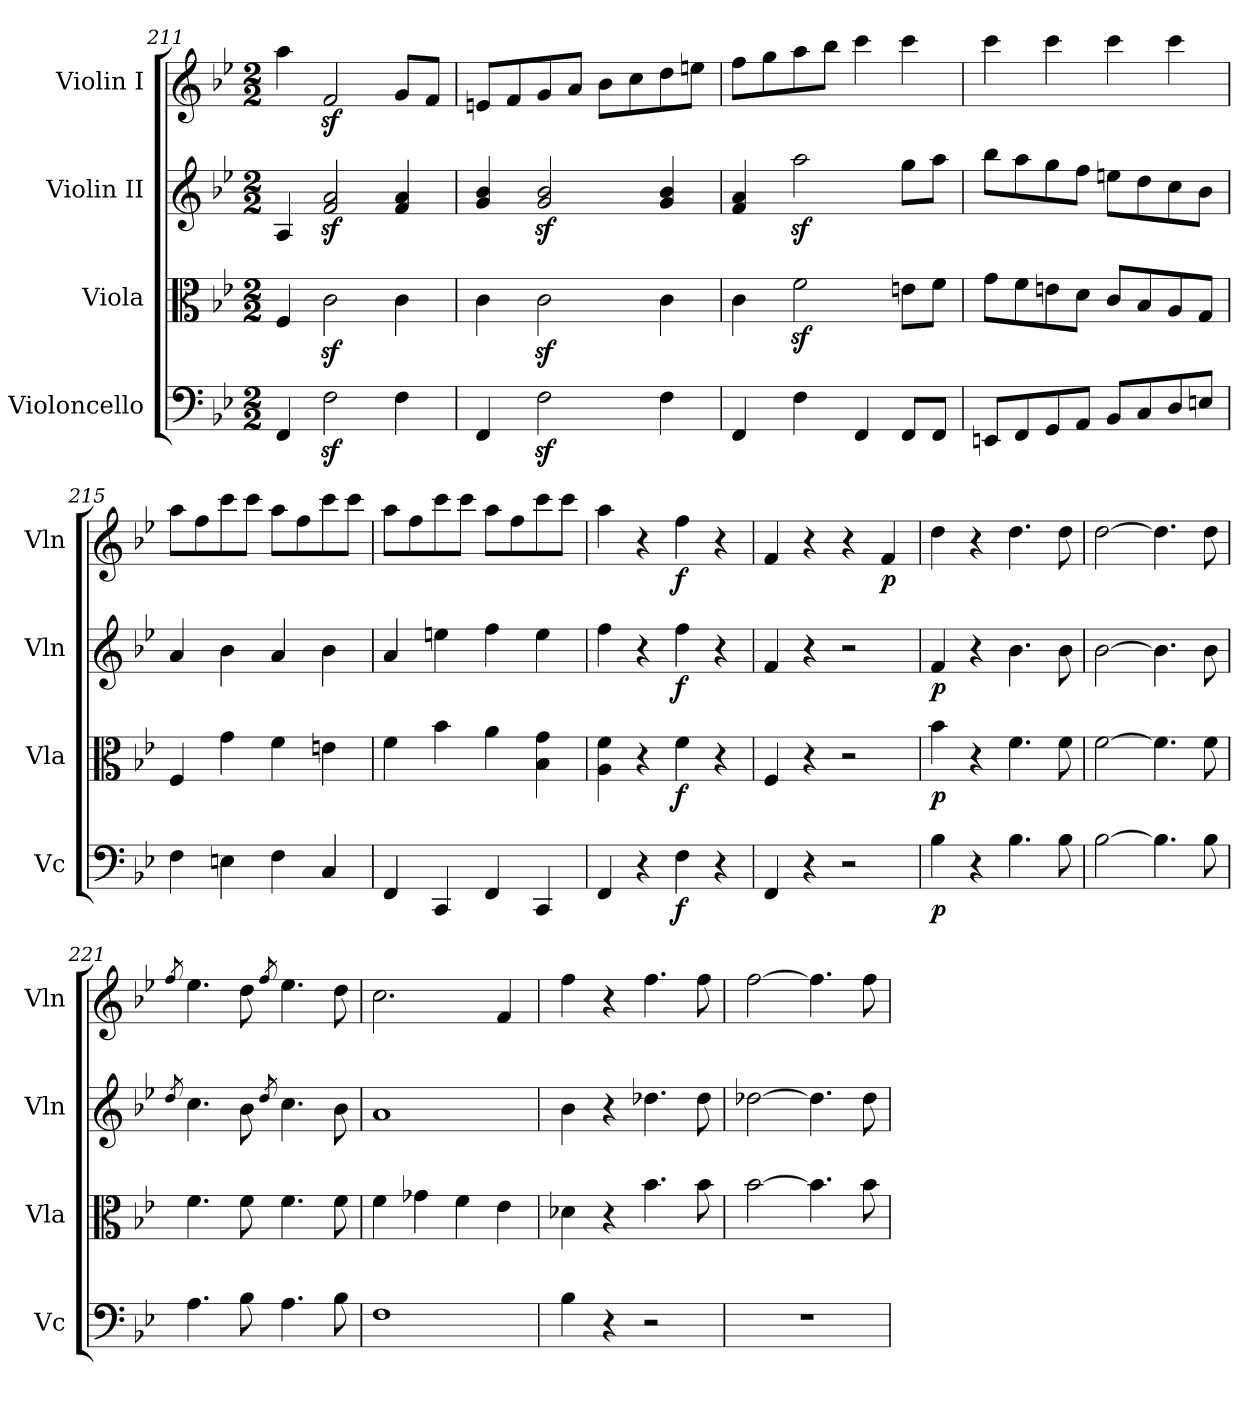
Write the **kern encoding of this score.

**kern	**dynam	**kern	**dynam	**kern	**dynam	**kern	**dynam
*part4	*part4	*part3	*part3	*part2	*part2	*part1	*part1
*staff4	*staff4	*staff3	*staff3	*staff2	*staff2	*staff1	*staff1
*I"Violoncello	*	*I"Viola	*	*I"Violin II	*	*I"Violin I	*
*I'Vc	*	*I'Vla	*	*I'Vln	*	*I'Vln	*
*clefF4	*	*clefC3	*	*clefG2	*	*clefG2	*
*k[b-e-]	*	*k[b-e-]	*	*k[b-e-]	*	*k[b-e-]	*
*B-:	*	*B-:	*	*B-:	*	*B-:	*
*M2/2	*	*M2/2	*	*M2/2	*	*M2/2	*
=211	=211	=211	=211	=211	=211	=211	=211
4FF/	.	4F/	.	4A/	.	4aa\	.
2Fz<\	.	2cz<\	.	2f/z< 2a/z<	.	2fz</	.
4F\	.	4c\	.	4f/ 4a/	.	8g/L	.
.	.	.	.	.	.	8f/J	.
=212	=212	=212	=212	=212	=212	=212	=212
4FF/	.	4c\	.	4g/ 4b-/	.	8en/L	.
.	.	.	.	.	.	8f/	.
2Fz<\	.	2cz<\	.	2g/z< 2b-/z<	.	8g/	.
.	.	.	.	.	.	8a/J	.
.	.	.	.	.	.	8b-\L	.
.	.	.	.	.	.	8cc\	.
4F\	.	4c\	.	4g/ 4b-/	.	8dd\	.
.	.	.	.	.	.	8een\J	.
=213	=213	=213	=213	=213	=213	=213	=213
4FF/	.	4c\	.	4f/ 4a/	.	8ff\L	.
.	.	.	.	.	.	8gg\	.
4F\	.	2fz<\	.	2aaz<\	.	8aa\	.
.	.	.	.	.	.	8bb-\J	.
4FF/	.	.	.	.	.	4ccc\	.
8FF/L	.	8en\L	.	8gg\L	.	4ccc\	.
8FF/J	.	8f\J	.	8aa\J	.	.	.
!!LO:LB:g=z
=214	=214	=214	=214	=214	=214	=214	=214
8EEn/L	.	8g\L	.	8bb-\L	.	4ccc\	.
8FF/	.	8f\	.	8aa\	.	.	.
8GG/	.	8en\	.	8gg\	.	4ccc\	.
8AA/J	.	8d\J	.	8ff\J	.	.	.
8BB-/L	.	8c/L	.	8een\L	.	4ccc\	.
8C/	.	8B-/	.	8dd\	.	.	.
8D/	.	8A/	.	8cc\	.	4ccc\	.
8En/J	.	8G/J	.	8b-\J	.	.	.
=215	=215	=215	=215	=215	=215	=215	=215
4F\	.	4F/	.	4a/	.	8aa\L	.
.	.	.	.	.	.	8ff\	.
4En\	.	4g\	.	4b-\	.	8ccc\	.
.	.	.	.	.	.	8ccc\J	.
4F\	.	4f\	.	4a/	.	8aa\L	.
.	.	.	.	.	.	8ff\	.
4C/	.	4en\	.	4b-\	.	8ccc\	.
.	.	.	.	.	.	8ccc\J	.
=216	=216	=216	=216	=216	=216	=216	=216
4FF/	.	4f\	.	4a/	.	8aa\L	.
.	.	.	.	.	.	8ff\	.
4CC/	.	4b-\	.	4een\	.	8ccc\	.
.	.	.	.	.	.	8ccc\J	.
4FF/	.	4a\	.	4ff\	.	8aa\L	.
.	.	.	.	.	.	8ff\	.
4CC/	.	4B-\ 4g\	.	4ee\	.	8ccc\	.
.	.	.	.	.	.	8ccc\J	.
=217	=217	=217	=217	=217	=217	=217	=217
4FF/	.	4A\ 4f\	.	4ff\	.	4aa\	.
4r	.	4r	.	4r	.	4r	.
!	!LO:DY:b	!	!LO:DY:b	!	!LO:DY:b	!	!LO:DY:b
4F\	f	4f\	f	4ff\	f	4ff\	f
4r	.	4r	.	4r	.	4r	.
!!LO:PB:g=z
=218	=218	=218	=218	=218	=218	=218	=218
4FF/	.	4F/	.	4f/	.	4f/	.
4r	.	4r	.	4r	.	4r	.
2r	.	2r	.	2r	.	4r	.
!	!	!	!	!	!	!	!LO:DY:b
.	.	.	.	.	.	4f/	p
=219	=219	=219	=219	=219	=219	=219	=219
!	!LO:DY:b	!	!LO:DY:b	!	!LO:DY:b	!	!
4B-\	p	4b-\	p	4f/	p	4dd\	.
4r	.	4r	.	4r	.	4r	.
4.B-\	.	4.f\	.	4.b-\	.	4.dd\	.
8B-\	.	8f\	.	8b-\	.	8dd\	.
=220	=220	=220	=220	=220	=220	=220	=220
[2B-\	.	[2f\	.	[2b-\	.	[2dd\	.
4.B-\]	.	4.f\]	.	4.b-\]	.	4.dd\]	.
8B-\	.	8f\	.	8b-\	.	8dd\	.
=221	=221	=221	=221	=221	=221	=221	=221
.	.	.	.	8qdd/	.	8qff/	.
4.A\	.	4.f\	.	4.cc\	.	4.ee-\	.
8B-\	.	8f\	.	8b-\	.	8dd\	.
.	.	.	.	8qdd/	.	8qff/	.
4.A\	.	4.f\	.	4.cc\	.	4.ee-\	.
8B-\	.	8f\	.	8b-\	.	8dd\	.
=222	=222	=222	=222	=222	=222	=222	=222
1F	.	4f\	.	1a	.	2.cc\	.
.	.	4g-X\	.	.	.	.	.
.	.	4f\	.	.	.	.	.
.	.	4e-\	.	.	.	4f/	.
!!LO:PB:g=z
=223	=223	=223	=223	=223	=223	=223	=223
4B-\	.	4d-X\	.	4b-\	.	4ff\	.
4r	.	4r	.	4r	.	4r	.
2r	.	4.b-\	.	4.dd-X\	.	4.ff\	.
.	.	8b-\	.	8dd-\	.	8ff\	.
=224	=224	=224	=224	=224	=224	=224	=224
1r	.	[2b-\	.	[2dd-X\	.	[2ff\	.
.	.	4.b-\]	.	4.dd-\]	.	4.ff\]	.
.	.	8b-\	.	8dd-\	.	8ff\	.
=	=	=	=	=	=	=	=
*-	*-	*-	*-	*-	*-	*-	*-
